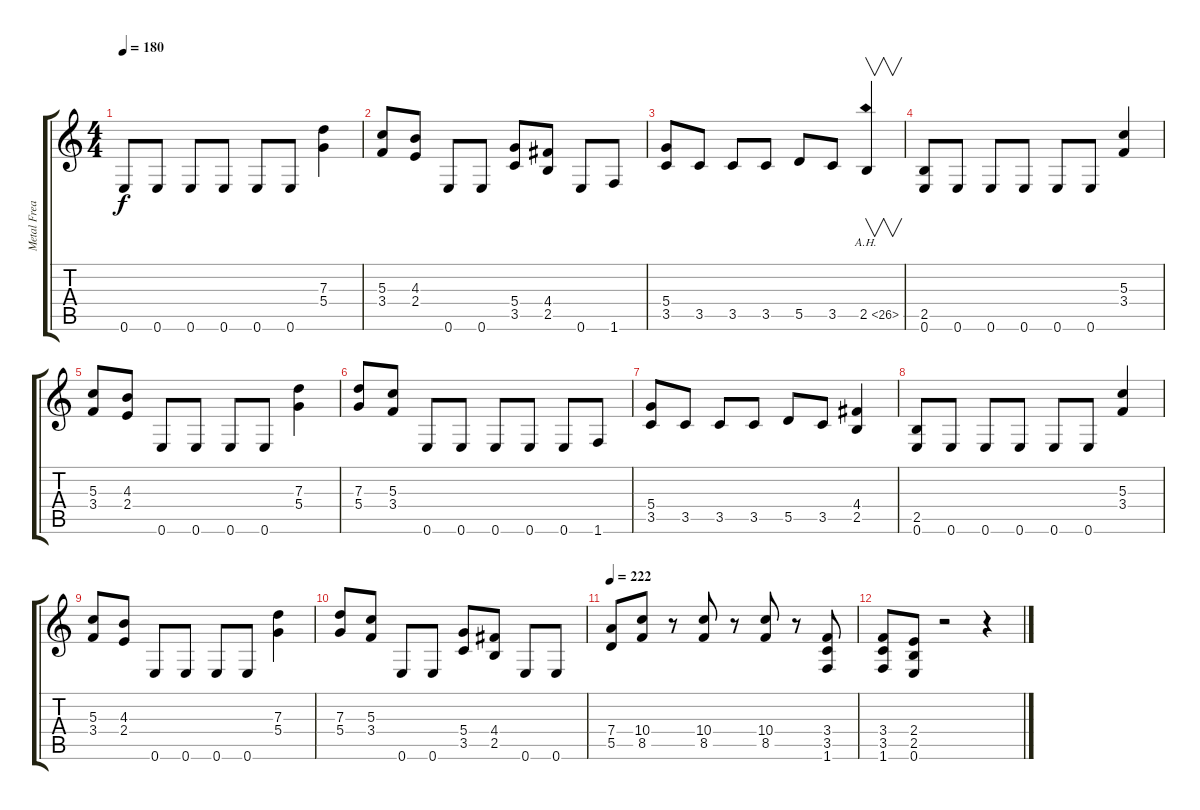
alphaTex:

\track ("Metal Freak" "Metal Frea") {instrument distortionguitar}
\staff {score tabs}
\tuning (E4 B3 G3 D3 A2 E2) {hide}
\ts (4 4)
\tempo 180
\clef g2
\ks c
0.6.8{dy f} 0.6.8 0.6.8 0.6.8 0.6.8 0.6.8 (7.3 5.4).4 |
(5.3 3.4).8 (4.3 2.4).8 0.6.8 0.6.8 (5.4 3.5).8 (4.4 2.5).8 0.6.8 1.6.8 |
(5.4 3.5).8 3.5.8 3.5.8 3.5.8 5.5.8 3.5.8 2.5{ah 24}.4{v} |
(2.5 0.6).8 0.6.8 0.6.8 0.6.8 0.6.8 0.6.8 (5.3 3.4).4 |
(5.3 3.4).8 (4.3 2.4).8 0.6.8 0.6.8 0.6.8 0.6.8 (7.3 5.4).4 |
(7.3 5.4).8 (5.3 3.4).8 0.6.8 0.6.8 0.6.8 0.6.8 0.6.8 1.6.8 |
(5.4 3.5).8 3.5.8 3.5.8 3.5.8 5.5.8 3.5.8 (4.4 2.5).4 |
(2.5 0.6).8 0.6.8 0.6.8 0.6.8 0.6.8 0.6.8 (5.3 3.4).4 |
(5.3 3.4).8 (4.3 2.4).8 0.6.8 0.6.8 0.6.8 0.6.8 (7.3 5.4).4 |
(7.3 5.4).8 (5.3 3.4).8 0.6.8 0.6.8 (5.4 3.5).8 (4.4 2.5).8 0.6.8 0.6.8 |
\tempo 222
(7.4 5.5).8 (10.4 8.5).8 r.8 (10.4 8.5).8 r.8 (10.4 8.5).8 r.8 (3.4 3.5 1.6).8 |
(3.4 3.5 1.6).8 (2.4 2.5 0.6).8 r.2 r.4
